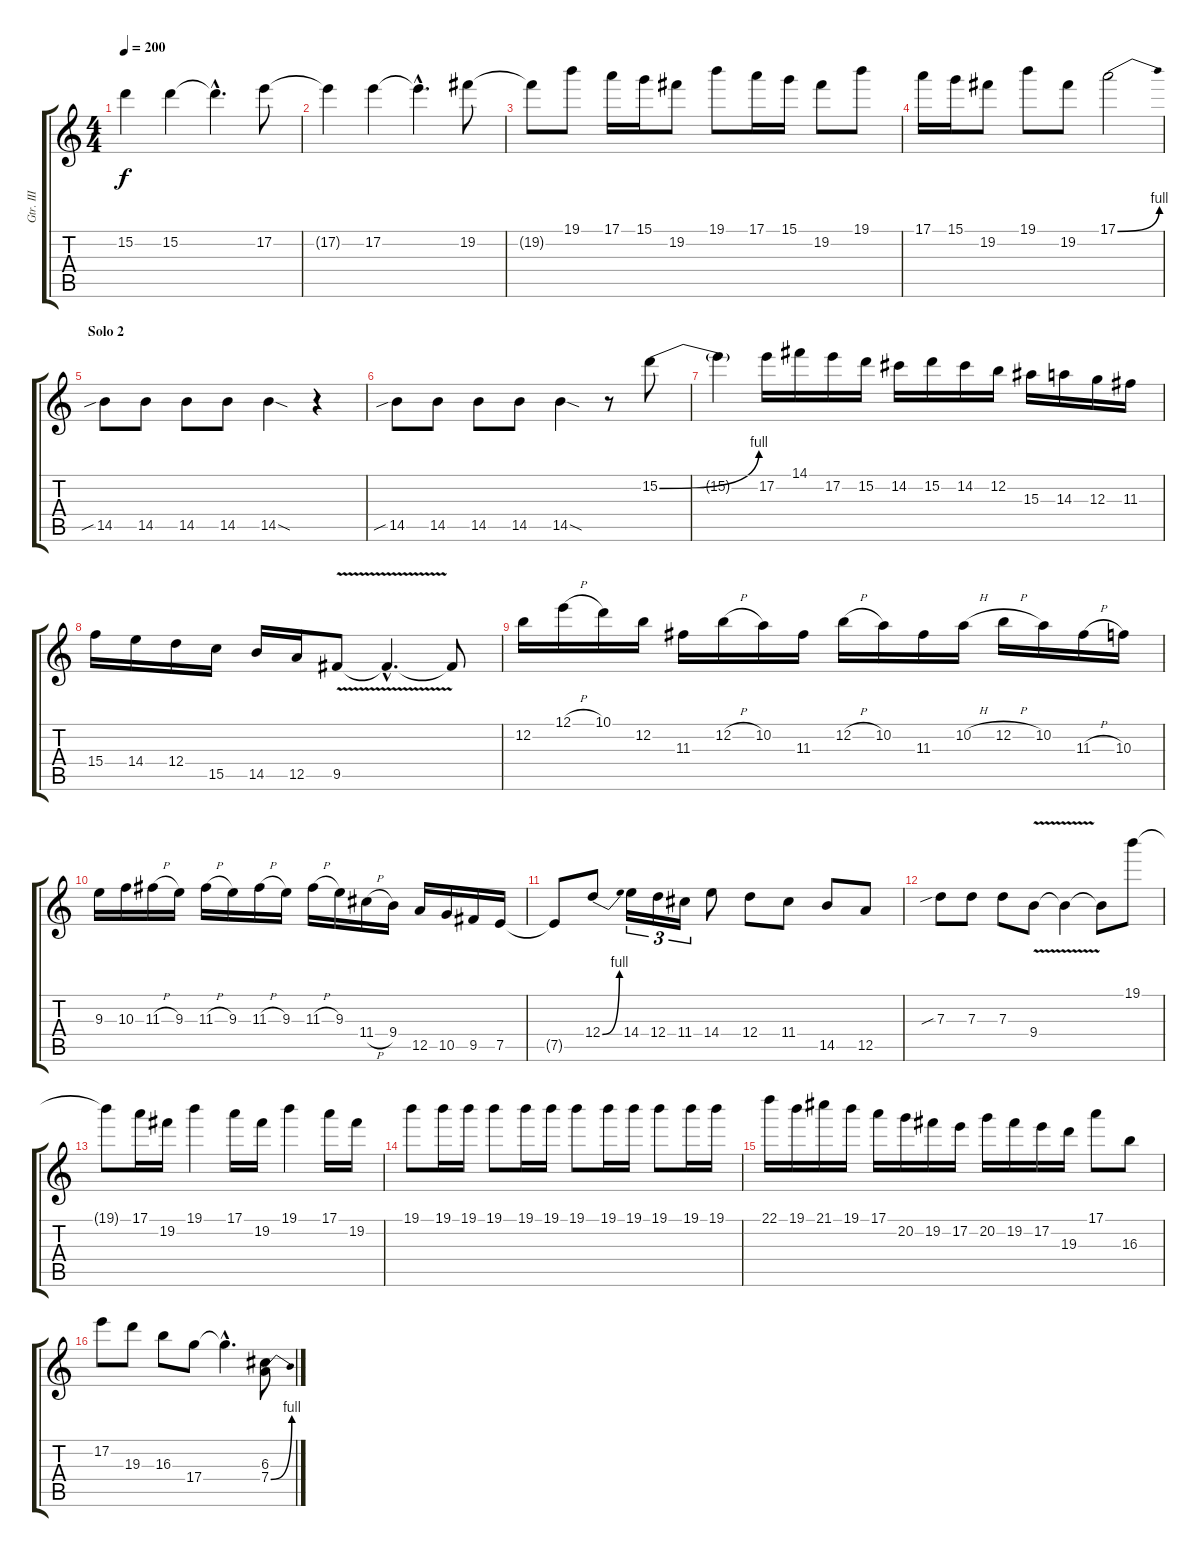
\track ("Gtr. III" "Gtr. III") {instrument overdrivenguitar}
\staff {score tabs}
\tuning (E4 B3 G3 D3 A2 E2) {hide}
\ts (4 4)
\tempo 200
\clef g2
\ks c
15.2{t}.4{dy f} 15.2.4 15.2{hac t}.4{d} 17.2.8 |
17.2{t}.4 17.2.4 17.2{hac t}.4{d} 19.2.8 |
19.2{t}.8 19.1.8 17.1.16 15.1.16 19.2.8 19.1.8 17.1.16 15.1.16 19.2.8 19.1.8 |
17.1.16 15.1.16 19.2.8 19.1.8 19.2.8 17.1{be (bend 0 0 60 4)}.2 |
\section ("" "Solo 2")
14.5{sib}.8 14.5.8 14.5.8 14.5.8 14.5{sod}.4 r.4 |
14.5{sib}.8 14.5.8 14.5.8 14.5.8 14.5{sod}.4 r.8 15.2{be (bend 0 0 60 4)}.8 |
15.2{t}.4 17.2.16 14.1.16 17.2.16 15.2.16 14.2.16 15.2.16 14.2.16 12.2.16 15.3.16 14.3.16 12.3.16 11.3.16 |
15.4.16 14.4.16 12.4.16 15.5.16 14.5.16 12.5.16 9.5{v}.8 9.5{hac t}.4{d} 9.5{t}.8 |
12.2.16 12.1{h}.16 10.1.16 12.2.16 11.3.16 12.2{h}.16 10.2.16 11.3.16 12.2{h}.16 10.2.16 11.3.16 10.2{h}.16 12.2{h}.16 10.2.16 11.3{h}.16 10.3.16 |
9.3.16 10.3.16 11.3{h}.16 9.3.16 11.3{h}.16 9.3.16 11.3{h}.16 9.3.16 11.3{h}.16 9.3.16 11.4{h}.16 9.4.16 12.5.16 10.5.16 9.5.16 7.5.16 |
7.5{t}.8 12.4{be (bend 0 0 60 4)}.8 14.4.16{tu (3 2)} 12.4.16{tu (3 2)} 11.4.16{tu (3 2)} 14.4.8 12.4.8 11.4.8 14.5.8 12.5.8 |
7.3{sib}.8 7.3.8 7.3.8 9.4{v}.8 9.4{t}.4 9.4{t}.8 19.1.8 |
19.1{t}.8 17.1.16 19.2.16 19.1.4 17.1.16 19.2.16 19.1.4 17.1.16 19.2.16 |
19.1.8 19.1.16 19.1.16 19.1.8 19.1.16 19.1.16 19.1.8 19.1.16 19.1.16 19.1.8 19.1.16 19.1.16 |
22.1.16 19.1.16 21.1.16 19.1.16 17.1.16 20.2.16 19.2.16 17.2.16 20.2.16 19.2.16 17.2.16 19.3.16 17.1.8 16.3.8 |
17.2.8 19.3.8 16.3.8 17.4.8 17.4{hac t}.4{d} (6.3 7.4{be (bend 0 0 60 4)}).8
